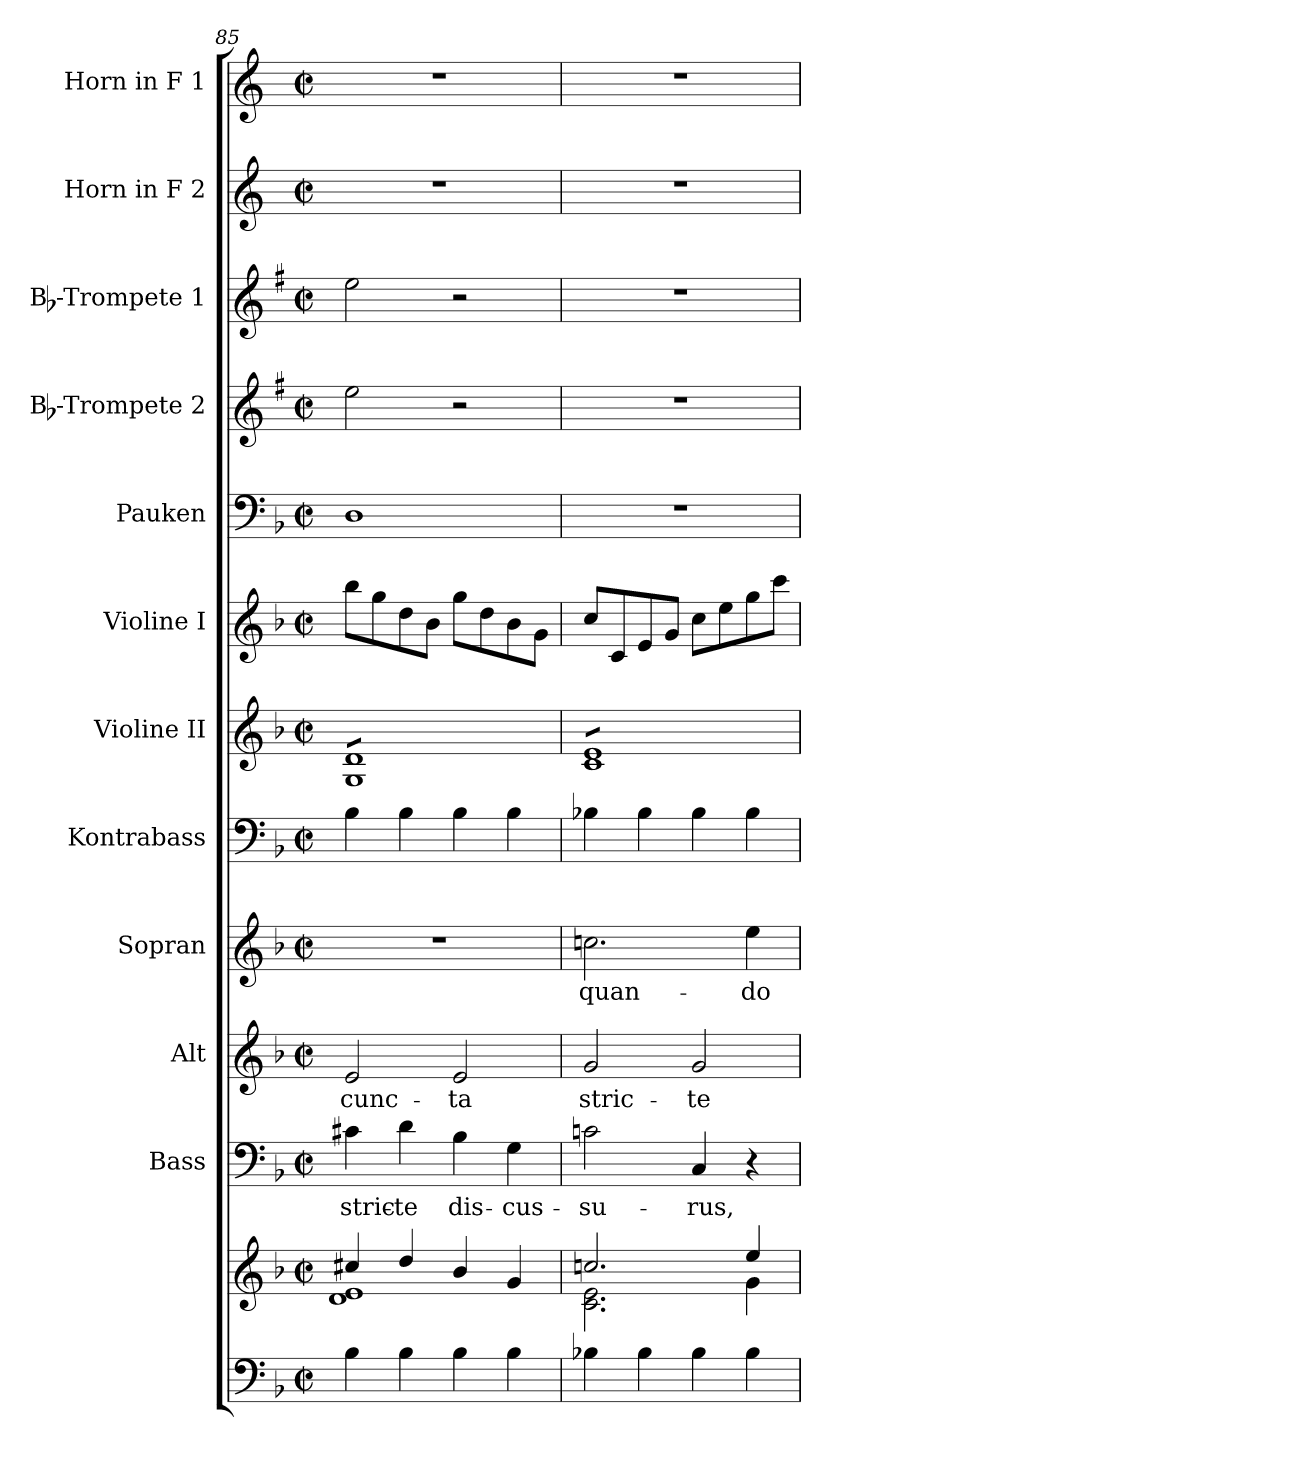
**kern	**kern	**kern	**text	**kern	**text	**kern	**text	**kern	**kern	**kern	**kern	**kern	**kern	**kern	**kern
*part12	*part12	*part11	*part11	*part10	*part10	*part9	*part9	*part8	*part7	*part6	*part5	*part4	*part3	*part2	*part1
*staff13	*staff12	*staff11	*staff11	*staff10	*staff10	*staff9	*staff9	*staff8	*staff7	*staff6	*staff5	*staff4	*staff3	*staff2	*staff1
*	*	*I"Bass	*	*I"Alt	*	*I"Sopran	*	*I"Kontrabass	*I"Violine II	*I"Violine I	*I"Pauken	*I"Bb-Trompete 2	*I"Bb-Trompete 1	*I"Horn in F 2	*I"Horn in F 1
*	*	*I'B.	*	*I'A.	*	*I'S.	*	*I'Kb.	*I'Vl. II	*I'Vl. I	*I'Pk.	*I'Bb Trp. 2	*I'Bb Trp. 1	*	*
*clefF4	*clefG2	*clefF4	*	*clefG2	*	*clefG2	*	*clefF4	*clefG2	*clefG2	*clefF4	*clefG2	*clefG2	*clefG2	*clefG2
*	*	*	*	*	*	*	*	*ITrd7c12	*	*	*	*ITrd1c2	*ITrd1c2	*ITrd4c7	*ITrd4c7
*k[b-]	*k[b-]	*k[b-]	*	*k[b-]	*	*k[b-]	*	*k[b-]	*k[b-]	*k[b-]	*k[b-]	*k[b-]	*k[b-]	*k[b-]	*k[b-]
*F:	*F:	*F:	*	*F:	*	*F:	*	*F:	*F:	*F:	*F:	*F:	*F:	*F:	*F:
*M2/2	*M2/2	*M2/2	*	*M2/2	*	*M2/2	*	*M2/2	*M2/2	*M2/2	*M2/2	*M2/2	*M2/2	*M2/2	*M2/2
*met(c|)	*met(c|)	*met(c|)	*	*met(c|)	*	*met(c|)	*	*met(c|)	*met(c|)	*met(c|)	*met(c|)	*met(c|)	*met(c|)	*met(c|)	*met(c|)
=85	=85	=85	=85	=85	=85	=85	=85	=85	=85	=85	=85	=85	=85	=85	=85
*	*^	*	*	*	*	*	*	*	*	*	*	*	*	*	*
!	!	!	!	!LO:LY:b	!	!LO:LY:b	!	!	!	!	!	!	!	!	!	!
*	*	*	*	*	*	*	*	*	*	*tremolo	*	*	*	*	*	*
4B-\	4cc#X/	1d 1e	4c#X\	stric-	2e/	cunc-	1r	.	4BB-\	8G 8dL	8bb-\L	1D	2dd\	2dd\	1r	1r
.	.	.	.	.	.	.	.	.	.	8G 8d	8gg\	.	.	.	.	.
!	!	!	!	!LO:LY:b	!	!	!	!	!	!	!	!	!	!	!	!
4B-\	4dd/	.	4d\	-te	.	.	.	.	4BB-\	8G 8d	8dd\	.	.	.	.	.
.	.	.	.	.	.	.	.	.	.	8G 8d	8b-\J	.	.	.	.	.
!	!	!	!	!LO:LY:b	!	!LO:LY:b	!	!	!	!	!	!	!	!	!	!
4B-\	4b-/	.	4B-\	dis-	2e/	-ta	.	.	4BB-\	8G 8d	8gg\L	.	2r	2r	.	.
.	.	.	.	.	.	.	.	.	.	8G 8d	8dd\	.	.	.	.	.
!	!	!	!	!LO:LY:b	!	!	!	!	!	!	!	!	!	!	!	!
4B-\	4g/	.	4G\	-cus-	.	.	.	.	4BB-\	8G 8d	8b-\	.	.	.	.	.
.	.	.	.	.	.	.	.	.	.	8G 8dJ	8g\J	.	.	.	.	.
!!LO:PB:g=z
=86	=86	=86	=86	=86	=86	=86	=86	=86	=86	=86	=86	=86	=86	=86	=86	=86
!	!	!	!	!LO:LY:b	!	!LO:LY:b	!	!LO:LY:b	!	!	!	!	!	!	!	!
4B-X\	2.ccn/	2.c\ 2.e\	2cn\	-su-	2g/	stric-	2.ccn\	quan-	4BB-X\	8c 8eL	8cc/L	1r	1r	1r	1r	1r
.	.	.	.	.	.	.	.	.	.	8c 8e	8c/	.	.	.	.	.
4B-\	.	.	.	.	.	.	.	.	4BB-\	8c 8e	8e/	.	.	.	.	.
.	.	.	.	.	.	.	.	.	.	8c 8e	8g/J	.	.	.	.	.
!	!	!	!	!LO:LY:b	!	!LO:LY:b	!	!	!	!	!	!	!	!	!	!
4B-\	.	.	4C/	-rus,	2g/	-te	.	.	4BB-\	8c 8e	8cc\L	.	.	.	.	.
.	.	.	.	.	.	.	.	.	.	8c 8e	8ee\	.	.	.	.	.
!	!	!	!	!	!	!	!	!LO:LY:b	!	!	!	!	!	!	!	!
4B-\	4ee/	4g\	4r	.	.	.	4ee\	-do	4BB-\	8c 8e	8gg\	.	.	.	.	.
.	.	.	.	.	.	.	.	.	.	8c 8eJ	8ccc\J	.	.	.	.	.
*	*	*	*	*	*	*	*	*	*	*Xtremolo	*	*	*	*	*	*
*	*v	*v	*	*	*	*	*	*	*	*	*	*	*	*	*	*
=	=	=	=	=	=	=	=	=	=	=	=	=	=	=	=
*-	*-	*-	*-	*-	*-	*-	*-	*-	*-	*-	*-	*-	*-	*-	*-
